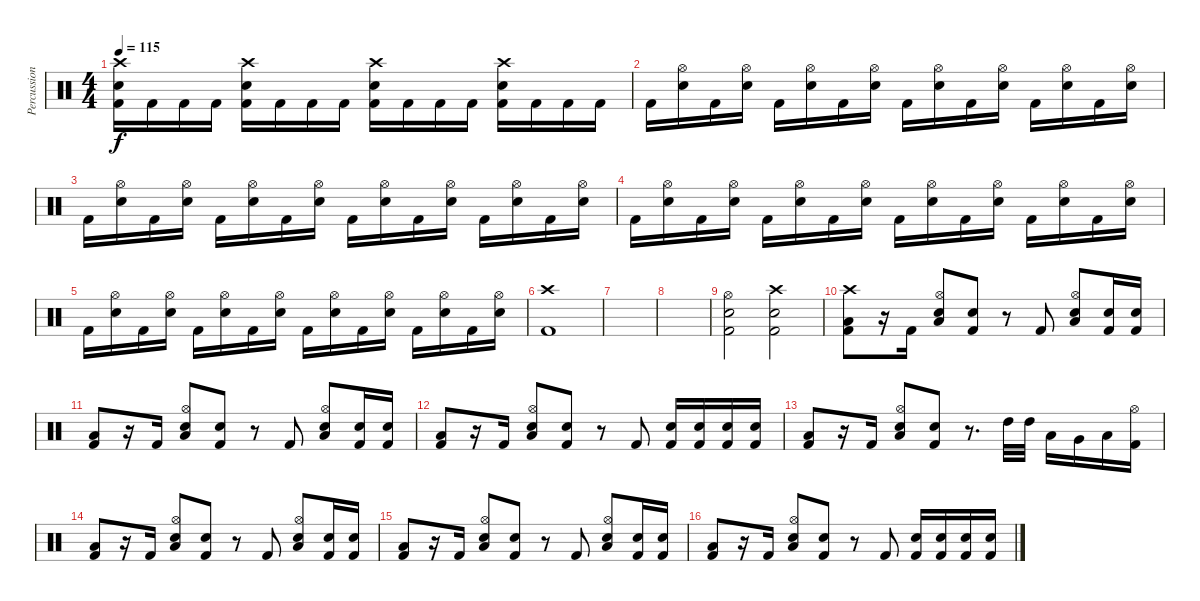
\track ("Percussions" "Percussion") {instrument percussion}
\staff {score}
\articulation defaults
\ts (4 4)
\tempo 115
\clef neutral
\ks c
("Crash high (hit)" "Electric Snare (hit)" "Kick (hit) 2").16{dy f} "Kick (hit) 2".16 "Kick (hit) 2".16 "Kick (hit) 2".16 ("Crash high (hit)" "Electric Snare (hit)" "Kick (hit) 2").16 "Kick (hit) 2".16 "Kick (hit) 2".16 "Kick (hit) 2".16 ("Crash high (hit)" "Electric Snare (hit)" "Kick (hit) 2").16 "Kick (hit) 2".16 "Kick (hit) 2".16 "Kick (hit) 2".16 ("Crash high (hit)" "Electric Snare (hit)" "Kick (hit) 2").16 "Kick (hit) 2".16 "Kick (hit) 2".16 "Kick (hit) 2".16 |
"Kick (hit) 2".16 ("Hi-Hat (open)" "Electric Snare (hit)").16 "Kick (hit) 2".16 ("Hi-Hat (open)" "Electric Snare (hit)").16 "Kick (hit) 2".16 ("Hi-Hat (open)" "Electric Snare (hit)").16 "Kick (hit) 2".16 ("Hi-Hat (open)" "Electric Snare (hit)").16 "Kick (hit) 2".16 ("Hi-Hat (open)" "Electric Snare (hit)").16 "Kick (hit) 2".16 ("Hi-Hat (open)" "Electric Snare (hit)").16 "Kick (hit) 2".16 ("Hi-Hat (open)" "Electric Snare (hit)").16 "Kick (hit) 2".16 ("Hi-Hat (open)" "Electric Snare (hit)").16 |
"Kick (hit) 2".16 ("Hi-Hat (open)" "Electric Snare (hit)").16 "Kick (hit) 2".16 ("Hi-Hat (open)" "Electric Snare (hit)").16 "Kick (hit) 2".16 ("Hi-Hat (open)" "Electric Snare (hit)").16 "Kick (hit) 2".16 ("Hi-Hat (open)" "Electric Snare (hit)").16 "Kick (hit) 2".16 ("Hi-Hat (open)" "Electric Snare (hit)").16 "Kick (hit) 2".16 ("Hi-Hat (open)" "Electric Snare (hit)").16 "Kick (hit) 2".16 ("Hi-Hat (open)" "Electric Snare (hit)").16 "Kick (hit) 2".16 ("Hi-Hat (open)" "Electric Snare (hit)").16 |
"Kick (hit) 2".16 ("Hi-Hat (open)" "Electric Snare (hit)").16 "Kick (hit) 2".16 ("Hi-Hat (open)" "Electric Snare (hit)").16 "Kick (hit) 2".16 ("Hi-Hat (open)" "Electric Snare (hit)").16 "Kick (hit) 2".16 ("Hi-Hat (open)" "Electric Snare (hit)").16 "Kick (hit) 2".16 ("Hi-Hat (open)" "Electric Snare (hit)").16 "Kick (hit) 2".16 ("Hi-Hat (open)" "Electric Snare (hit)").16 "Kick (hit) 2".16 ("Hi-Hat (open)" "Electric Snare (hit)").16 "Kick (hit) 2".16 ("Hi-Hat (open)" "Electric Snare (hit)").16 |
"Kick (hit) 2".16 ("Hi-Hat (open)" "Electric Snare (hit)").16 "Kick (hit) 2".16 ("Hi-Hat (open)" "Electric Snare (hit)").16 "Kick (hit) 2".16 ("Hi-Hat (open)" "Electric Snare (hit)").16 "Kick (hit) 2".16 ("Hi-Hat (open)" "Electric Snare (hit)").16 "Kick (hit) 2".16 ("Hi-Hat (open)" "Electric Snare (hit)").16 "Kick (hit) 2".16 ("Hi-Hat (open)" "Electric Snare (hit)").16 "Kick (hit) 2".16 ("Hi-Hat (open)" "Electric Snare (hit)").16 "Kick (hit) 2".16 ("Hi-Hat (open)" "Electric Snare (hit)").16 |
("Crash high (hit)" "Kick (hit) 2").1 |
|
|
("Hi-Hat (open)" "Electric Snare (hit)" "Kick (hit) 2").2 ("Crash high (hit)" "Electric Snare (hit)" "Kick (hit) 2").2 |
("Crash high (hit)" "Low Tom (hit)" "Kick (hit) 2").8 r.16 "Kick (hit) 2".16 ("Hi-Hat (open)" "Electric Snare (hit)" "Low Tom (hit)").8 ("Snare (hit) 2" "Kick (hit) 2").8 r.8 "Kick (hit) 2".8 ("Hi-Hat (open)" "Electric Snare (hit)" "Low Tom (hit)").8 ("Electric Snare (hit)" "Kick (hit) 2").16 ("Electric Snare (hit)" "Kick (hit) 2").16 |
("Low Tom (hit)" "Kick (hit) 2").8 r.16 "Kick (hit) 2".16 ("Hi-Hat (open)" "Electric Snare (hit)" "Low Tom (hit)").8 ("Snare (hit) 2" "Kick (hit) 2").8 r.8 "Kick (hit) 2".8 ("Hi-Hat (open)" "Electric Snare (hit)" "Low Tom (hit)").8 ("Electric Snare (hit)" "Kick (hit) 2").16 ("Electric Snare (hit)" "Kick (hit) 2").16 |
("Low Tom (hit)" "Kick (hit) 2").8 r.16 "Kick (hit) 2".16 ("Hi-Hat (open)" "Electric Snare (hit)" "Low Tom (hit)").8 ("Snare (hit) 2" "Kick (hit) 2").8 r.8 "Kick (hit) 2".8 ("Electric Snare (hit)" "Kick (hit) 2").16 ("Electric Snare (hit)" "Kick (hit) 2").16 ("Electric Snare (hit)" "Kick (hit) 2").16 ("Electric Snare (hit)" "Kick (hit) 2").16 |
("Low Tom (hit)" "Kick (hit) 2").8 r.16 "Kick (hit) 2".16 ("Hi-Hat (open)" "Electric Snare (hit)" "Low Tom (hit)").8 ("Snare (hit) 2" "Kick (hit) 2").8 r.8{d} "High Tom (hit)".32 "High Tom (hit)".32 "Low Tom (hit)".16 "Very Low Tom (hit)".16 "Low Floor Tom (hit)".16 ("Hi-Hat (open)" "Kick (hit) 2").16 |
("Low Tom (hit)" "Kick (hit) 2").8 r.16 "Kick (hit) 2".16 ("Hi-Hat (open)" "Electric Snare (hit)" "Low Tom (hit)").8 ("Snare (hit) 2" "Kick (hit) 2").8 r.8 "Kick (hit) 2".8 ("Hi-Hat (open)" "Electric Snare (hit)" "Low Tom (hit)").8 ("Electric Snare (hit)" "Kick (hit) 2").16 ("Electric Snare (hit)" "Kick (hit) 2").16 |
("Low Tom (hit)" "Kick (hit) 2").8 r.16 "Kick (hit) 2".16 ("Hi-Hat (open)" "Electric Snare (hit)" "Low Tom (hit)").8 ("Snare (hit) 2" "Kick (hit) 2").8 r.8 "Kick (hit) 2".8 ("Hi-Hat (open)" "Electric Snare (hit)" "Low Tom (hit)").8 ("Electric Snare (hit)" "Kick (hit) 2").16 ("Electric Snare (hit)" "Kick (hit) 2").16 |
("Low Tom (hit)" "Kick (hit) 2").8 r.16 "Kick (hit) 2".16 ("Hi-Hat (open)" "Electric Snare (hit)" "Low Tom (hit)").8 ("Snare (hit) 2" "Kick (hit) 2").8 r.8 "Kick (hit) 2".8 ("Electric Snare (hit)" "Kick (hit) 2").16 ("Electric Snare (hit)" "Kick (hit) 2").16 ("Electric Snare (hit)" "Kick (hit) 2").16 ("Electric Snare (hit)" "Kick (hit) 2").16
